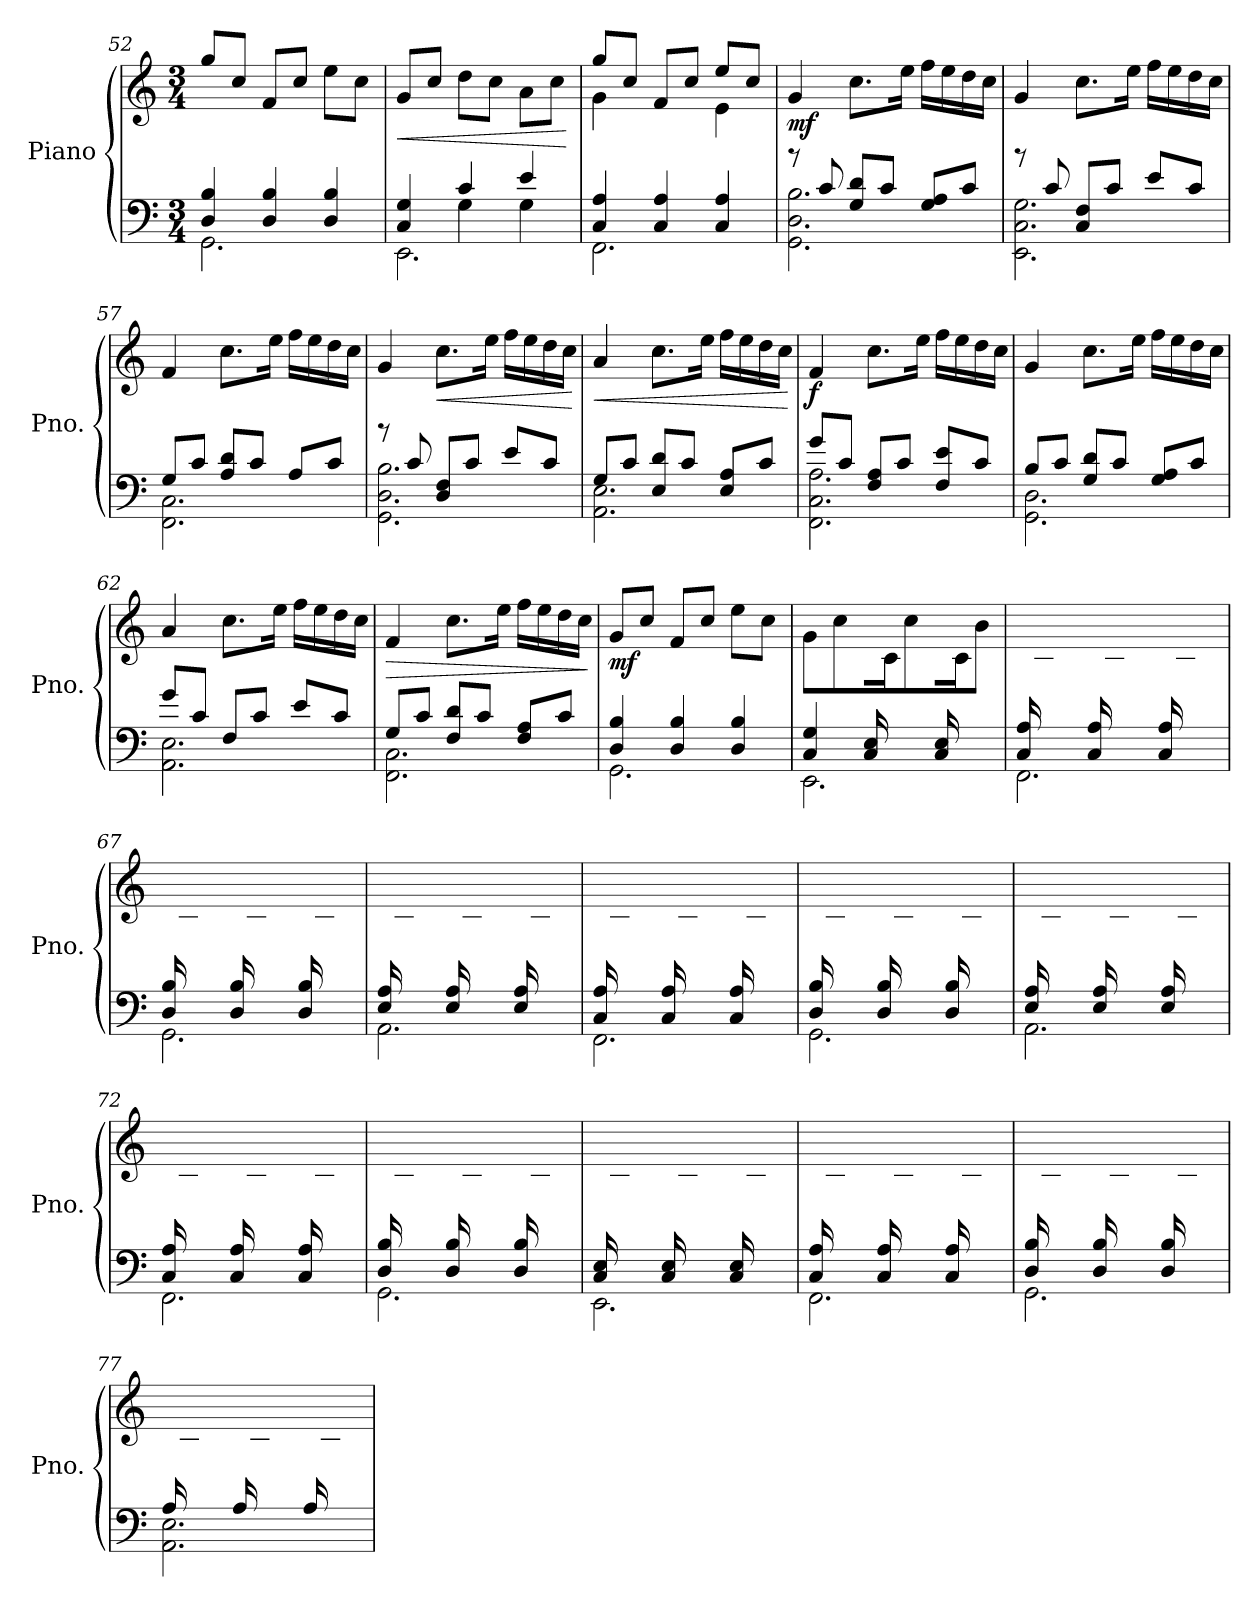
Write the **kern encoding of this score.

**kern	**kern	**dynam
*part1	*part1	*part1
*staff2	*staff1	*staff1/2
*I"Piano	*	*
*I'Pno.	*	*
*clefF4	*clefG2	*
*k[]	*k[]	*
*M3/4	*M3/4	*
=52	=52	=52
*^	*	*
2.GG\	4D/ 4B/	8gg/L	.
.	.	8cc/J	.
.	4D/ 4B/	8f/L	.
.	.	8cc/J	.
.	4D/ 4B/	8ee\L	.
.	.	8cc\J	.
=53	=53	=53	=53
*	*^	*	*
!	!	!	!	!LO:HP:b
2.EE\	4C/ 4G/	4ryy	8g/L	<
.	.	.	8cc/J	.
.	4G\	4c/	8dd\L	.
.	.	.	8cc\J	.
.	4G\	4e/	8a\L	.
.	.	.	8cc\J	.
*v	*v	*v	*	*
.	.	[
=54	=54	=54
*^	*^	*
2.FF\	4C/ 4A/	8gg/L	4g\	.
.	.	8cc/J	.	.
.	4C/ 4A/	8f/L	4ryy	.
.	.	8cc/J	.	.
.	4C/ 4A/	8ee/L	4e\	.
.	.	8cc/J	.	.
*	*	*v	*v	*
!!LO:LB:g=z
=55	=55	=55	=55
!	!	!	!LO:DY:b
2.GG\ 2.D\ 2.B\	8rb	4g/	mf
.	8c/	.	.
.	8G/ 8d/L	8.cc\L	.
.	8c/J	.	.
.	.	16ee\Jk	.
.	8G/ 8A/L	16ff\LL	.
.	.	16ee\	.
.	8c/J	16dd\	.
.	.	16cc\JJ	.
=56	=56	=56	=56
2.EE\ 2.C\ 2.G\	8rb	4g/	.
.	8c/	.	.
.	8C/ 8F/L	8.cc\L	.
.	8c/J	.	.
.	.	16ee\Jk	.
.	8e/L	16ff\LL	.
.	.	16ee\	.
.	8c/J	16dd\	.
.	.	16cc\JJ	.
=57	=57	=57	=57
2.FF\ 2.C\	8G/L	4f/	.
.	8c/J	.	.
.	8A/ 8d/L	8.cc\L	.
.	8c/J	.	.
.	.	16ee\Jk	.
.	8A/L	16ff\LL	.
.	.	16ee\	.
.	8c/J	16dd\	.
.	.	16cc\JJ	.
=58	=58	=58	=58
2.GG\ 2.D\ 2.B\	8rb	4g/	.
.	8c/	.	.
!	!	!	!LO:HP:b
.	8D/ 8F/L	8.cc\L	<
.	8c/J	.	.
.	.	16ee\Jk	.
.	8e/L	16ff\LL	.
.	.	16ee\	.
.	8c/J	16dd\	.
.	.	16cc\JJ	.
*v	*v	*	*
.	.	[
!!LO:LB:g=z
=59	=59	=59
*^	*	*
!	!	!	!LO:HP:b
2.AA\ 2.E\	8G/L	4a/	<
.	8c/J	.	.
.	8E/ 8d/L	8.cc\L	.
.	8c/J	.	.
.	.	16ee\Jk	.
.	8E/ 8A/L	16ff\LL	.
.	.	16ee\	.
.	8c/J	16dd\	.
.	.	16cc\JJ	.
*v	*v	*	*
.	.	[
=60	=60	=60
*^	*	*
!	!	!	!LO:DY:b
2.FF\ 2.C\ 2.A\	8g/L	4f/	f
.	8c/J	.	.
.	8F/ 8A/L	8.cc\L	.
.	8c/J	.	.
.	.	16ee\Jk	.
.	8F/ 8e/L	16ff\LL	.
.	.	16ee\	.
.	8c/J	16dd\	.
.	.	16cc\JJ	.
=61	=61	=61	=61
2.GG\ 2.D\	8B/L	4g/	.
.	8c/J	.	.
.	8G/ 8d/L	8.cc\L	.
.	8c/J	.	.
.	.	16ee\Jk	.
.	8G/ 8A/L	16ff\LL	.
.	.	16ee\	.
.	8c/J	16dd\	.
.	.	16cc\JJ	.
=62	=62	=62	=62
2.AA\ 2.E\	8g/L	4a/	.
.	8c/J	.	.
.	8F/L	8.cc\L	.
.	8c/J	.	.
.	.	16ee\Jk	.
.	8e/L	16ff\LL	.
.	.	16ee\	.
.	8c/J	16dd\	.
.	.	16cc\JJ	.
!!LO:LB:g=z
=63	=63	=63	=63
!	!	!	!LO:HP:b
2.FF\ 2.C\	8G/L	4f/	>
.	8c/J	.	.
.	8F/ 8d/L	8.cc\L	.
.	8c/J	.	.
.	.	16ee\Jk	.
.	8F/ 8A/L	16ff\LL	.
.	.	16ee\	.
.	8c/J	16dd\	.
.	.	16cc\JJ	.
*v	*v	*	*
.	.	]
=64	=64	=64
*^	*	*
!	!	!	!LO:DY:b
2.GG\	4D/ 4B/	8g/L	mf
.	.	8cc/J	.
.	4D/ 4B/	8f/L	.
.	.	8cc/J	.
.	4D/ 4B/	8ee\L	.
.	.	8cc\J	.
=65	=65	=65	=65
*	*^	*	*
4ryy	2.EE\	4C/ 4G/	8g/L	.
.	.	.	8cc/J	.
16C/ 16E/LL	.	2ryy	16ryy	.
8.ryy	.	.	16c\J	.
.	.	.	8cc\J	.
16C/ 16E/LL	.	.	16ryy	.
8.ryy	.	.	16c\J	.
.	.	.	8b\J	.
*	*v	*v	*	*
=66	=66	=66	=66
16C/ 16A/LL	2.FF\	16ryy	.
8.ryy	.	16c\J	.
.	.	8cc\J	.
16C/ 16A/LL	.	16ryy	.
8.ryy	.	16c\J	.
.	.	8cc\J	.
16C/ 16A/LL	.	16ryy	.
8.ryy	.	16c\J	.
.	.	8dd\J	.
!!LO:LB:g=z
=67	=67	=67	=67
16D/ 16B/LL	2.GG\	16ryy	.
8.ryy	.	16c\J	.
.	.	8cc\J	.
16D/ 16B/LL	.	16ryy	.
8.ryy	.	16c\J	.
.	.	8cc\J	.
16D/ 16B/LL	.	16ryy	.
8.ryy	.	16c\J	.
.	.	8dd\J	.
=68	=68	=68	=68
16E/ 16A/LL	2.AA\	16ryy	.
8.ryy	.	16c\J	.
.	.	8dd\J	.
16E/ 16A/LL	.	16ryy	.
8.ryy	.	16c\J	.
.	.	8dd\J	.
16E/ 16A/LL	.	16ryy	.
8.ryy	.	16c\J	.
.	.	8dd\J	.
=69	=69	=69	=69
16C/ 16A/LL	2.FF\	16ryy	.
8.ryy	.	16c\J	.
.	.	8ee\J	.
16C/ 16A/LL	.	16ryy	.
8.ryy	.	16c\J	.
.	.	8ee\J	.
16C/ 16A/LL	.	16ryy	.
8.ryy	.	16c\J	.
.	.	8dd\J	.
=70	=70	=70	=70
16D/ 16B/LL	2.GG\	16ryy	.
8.ryy	.	16c\J	.
.	.	8dd\J	.
16D/ 16B/LL	.	16ryy	.
8.ryy	.	16c\J	.
.	.	8dd\J	.
16D/ 16B/LL	.	16ryy	.
8.ryy	.	16c\J	.
.	.	8cc\J	.
!!LO:PB:g=z
=71	=71	=71	=71
16E/ 16A/LL	2.AA\	16ryy	.
8.ryy	.	16c\J	.
.	.	8cc\J	.
16E/ 16A/LL	.	16ryy	.
8.ryy	.	16c\J	.
.	.	8cc\J	.
16E/ 16A/LL	.	16ryy	.
8.ryy	.	16c\J	.
.	.	8b\J	.
=72	=72	=72	=72
16C/ 16A/LL	2.FF\	16ryy	.
8.ryy	.	16c\J	.
.	.	8a\J	.
16C/ 16A/LL	.	16ryy	.
8.ryy	.	16c\J	.
.	.	8a\J	.
16C/ 16A/LL	.	16ryy	.
8.ryy	.	16c\J	.
.	.	8g\J	.
=73	=73	=73	=73
16D/ 16B/LL	2.GG\	16ryy	.
8.ryy	.	16c\J	.
.	.	8g\J	.
16D/ 16B/LL	.	16ryy	.
8.ryy	.	16c\J	.
.	.	8g\J	.
16D/ 16B/LL	.	16ryy	.
8.ryy	.	16c\J	.
.	.	8f\J	.
=74	=74	=74	=74
16C/ 16E/LL	2.EE\	16ryy	.
8.ryy	.	16c\J	.
.	.	8e\J	.
16C/ 16E/LL	.	16ryy	.
8.ryy	.	16c\J	.
.	.	8e\J	.
16C/ 16E/LL	.	16ryy	.
8.ryy	.	16c\J	.
.	.	8e\J	.
!!LO:LB:g=z
=75	=75	=75	=75
16C/ 16A/LL	2.FF\	16ryy	.
8.ryy	.	16c\J	.
.	.	8f\J	.
16C/ 16A/LL	.	16ryy	.
8.ryy	.	16c\J	.
.	.	8f\J	.
16C/ 16A/LL	.	16ryy	.
8.ryy	.	16c\J	.
.	.	8e\J	.
=76	=76	=76	=76
16D/ 16B/LL	2.GG\	16ryy	.
8.ryy	.	16c\J	.
.	.	8d\J	.
16D/ 16B/LL	.	16ryy	.
8.ryy	.	16c\J	.
.	.	8d\J	.
16D/ 16B/LL	.	16ryy	.
8.ryy	.	16c\J	.
.	.	8d\J	.
=77	=77	=77	=77
16A/LL	2.AA\ 2.E\	16ryy	.
8.ryy	.	16c\J	.
.	.	8cc\J	.
16A/LL	.	16ryy	.
8.ryy	.	16c\J	.
.	.	8cc\J	.
16A/LL	.	16ryy	.
8.ryy	.	16c\J	.
.	.	8b\J	.
*v	*v	*	*
=	=	=
*-	*-	*-
